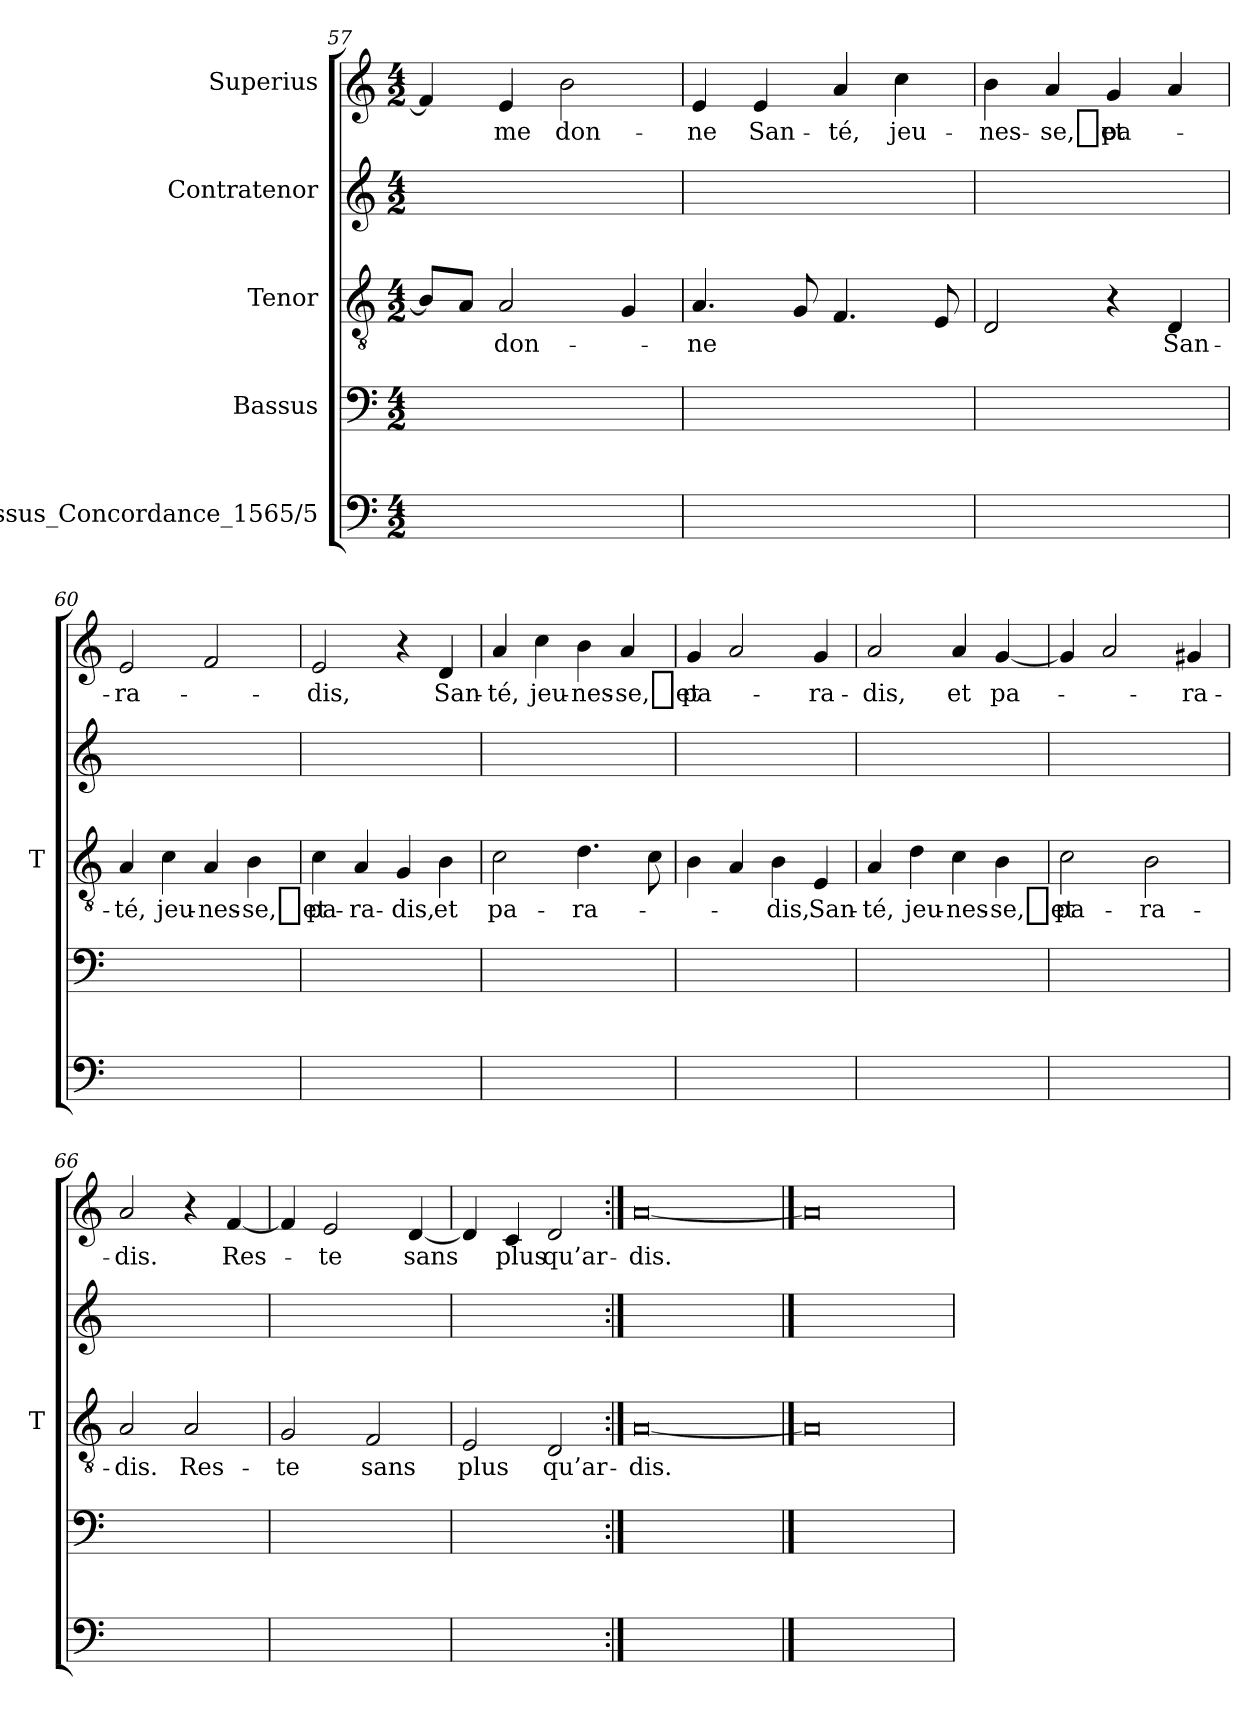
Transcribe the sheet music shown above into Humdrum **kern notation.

**kern	**kern	**kern	**text	**kern	**kern	**text
*part5	*part4	*part3	*part3	*part2	*part1	*part1
*staff5	*staff4	*staff3	*staff3	*staff2	*staff1	*staff1
*I"Bassus_Concordance_1565/5	*I"Bassus	*I"Tenor	*	*I"Contratenor	*I"Superius	*
*	*	*I'T	*	*	*	*
*clefF4	*clefF4	*clefGv2	*	*clefG2	*clefG2	*
*k[]	*k[]	*k[]	*	*k[]	*k[]	*
*M4/2	*M4/2	*M4/2	*	*M4/2	*M4/2	*
=57	=57	=57	=57	=57	=57	=57
1ryy	1ryy	8BL]	.	1ryy	4f]	.
.	.	8AJ	.	.	.	.
.	.	2A	don-	.	4e	-me
.	.	.	.	.	2b	don-
.	.	4G	.	.	.	.
=58	=58	=58	=58	=58	=58	=58
1ryy	1ryy	4.A	-ne	1ryy	4e	-ne
.	.	.	.	.	4e	San-
.	.	8G	.	.	.	.
.	.	4.F	.	.	4a	-té,
.	.	.	.	.	4cc	jeu-
.	.	8E	.	.	.	.
=59	=59	=59	=59	=59	=59	=59
1ryy	1ryy	2D	.	1ryy	4b	nes-
.	.	.	.	.	4a	-se,_et
.	.	4r	.	.	4g	pa-
.	.	4D	San-	.	4a	.
=60	=60	=60	=60	=60	=60	=60
1ryy	1ryy	4A	-té,	1ryy	2e	ra-
.	.	4c	jeu-	.	.	.
.	.	4A	nes-	.	2f	.
.	.	4B	-se,_et	.	.	.
=61	=61	=61	=61	=61	=61	=61
1ryy	1ryy	4c	pa-	1ryy	2e	-dis,
.	.	4A	ra-	.	.	.
.	.	4G	-dis,	.	4r	.
.	.	4B	-et	.	4d	San-
=62	=62	=62	=62	=62	=62	=62
1ryy	1ryy	2c	pa-	1ryy	4a	-té,
.	.	.	.	.	4cc	jeu-
.	.	4.d	ra-	.	4b	nes-
.	.	.	.	.	4a	-se,_et
.	.	8c	.	.	.	.
=63	=63	=63	=63	=63	=63	=63
1ryy	1ryy	4B	.	1ryy	4g	pa-
.	.	4A	.	.	2a	.
.	.	4B	-dis,	.	.	.
.	.	4E	San-	.	4g	ra-
=64	=64	=64	=64	=64	=64	=64
1ryy	1ryy	4A	-té,	1ryy	2a	-dis,
.	.	4d	jeu-	.	.	.
.	.	4c	nes-	.	4a	-et
.	.	4B	-se,_et	.	[4g	pa-
=65	=65	=65	=65	=65	=65	=65
1ryy	1ryy	2c	pa-	1ryy	4g]	.
.	.	.	.	.	2a	.
.	.	2B	ra-	.	.	.
.	.	.	.	.	4g#X	ra-
=66	=66	=66	=66	=66	=66	=66
1ryy	1ryy	2A	-dis.	1ryy	2a	-dis.
.	.	2A	Res-	.	4r	.
.	.	.	.	.	[4f	Res-
=67	=67	=67	=67	=67	=67	=67
1ryy	1ryy	2G	-te	1ryy	4f]	.
.	.	.	.	.	2e	-te
.	.	2F	-sans	.	.	.
.	.	.	.	.	[4d	-sans
=68	=68	=68	=68	=68	=68	=68
1ryy	1ryy	2E	-plus	1ryy	4d]	.
.	.	.	.	.	4c	-plus
.	.	2D	qu’ar-	.	2d	qu’ar-
=69:|!	=69:|!	=69:|!	=69:|!	=69:|!	=69:|!	=69:|!
0ryy	0ryy	[0A	-dis.	0ryy	[0a	-dis.
==70	==70	==70	==70	==70	==70	==70
0ryy	0ryy	0A]	.	0ryy	0a]	.
=	=	=	=	=	=	=
*-	*-	*-	*-	*-	*-	*-
